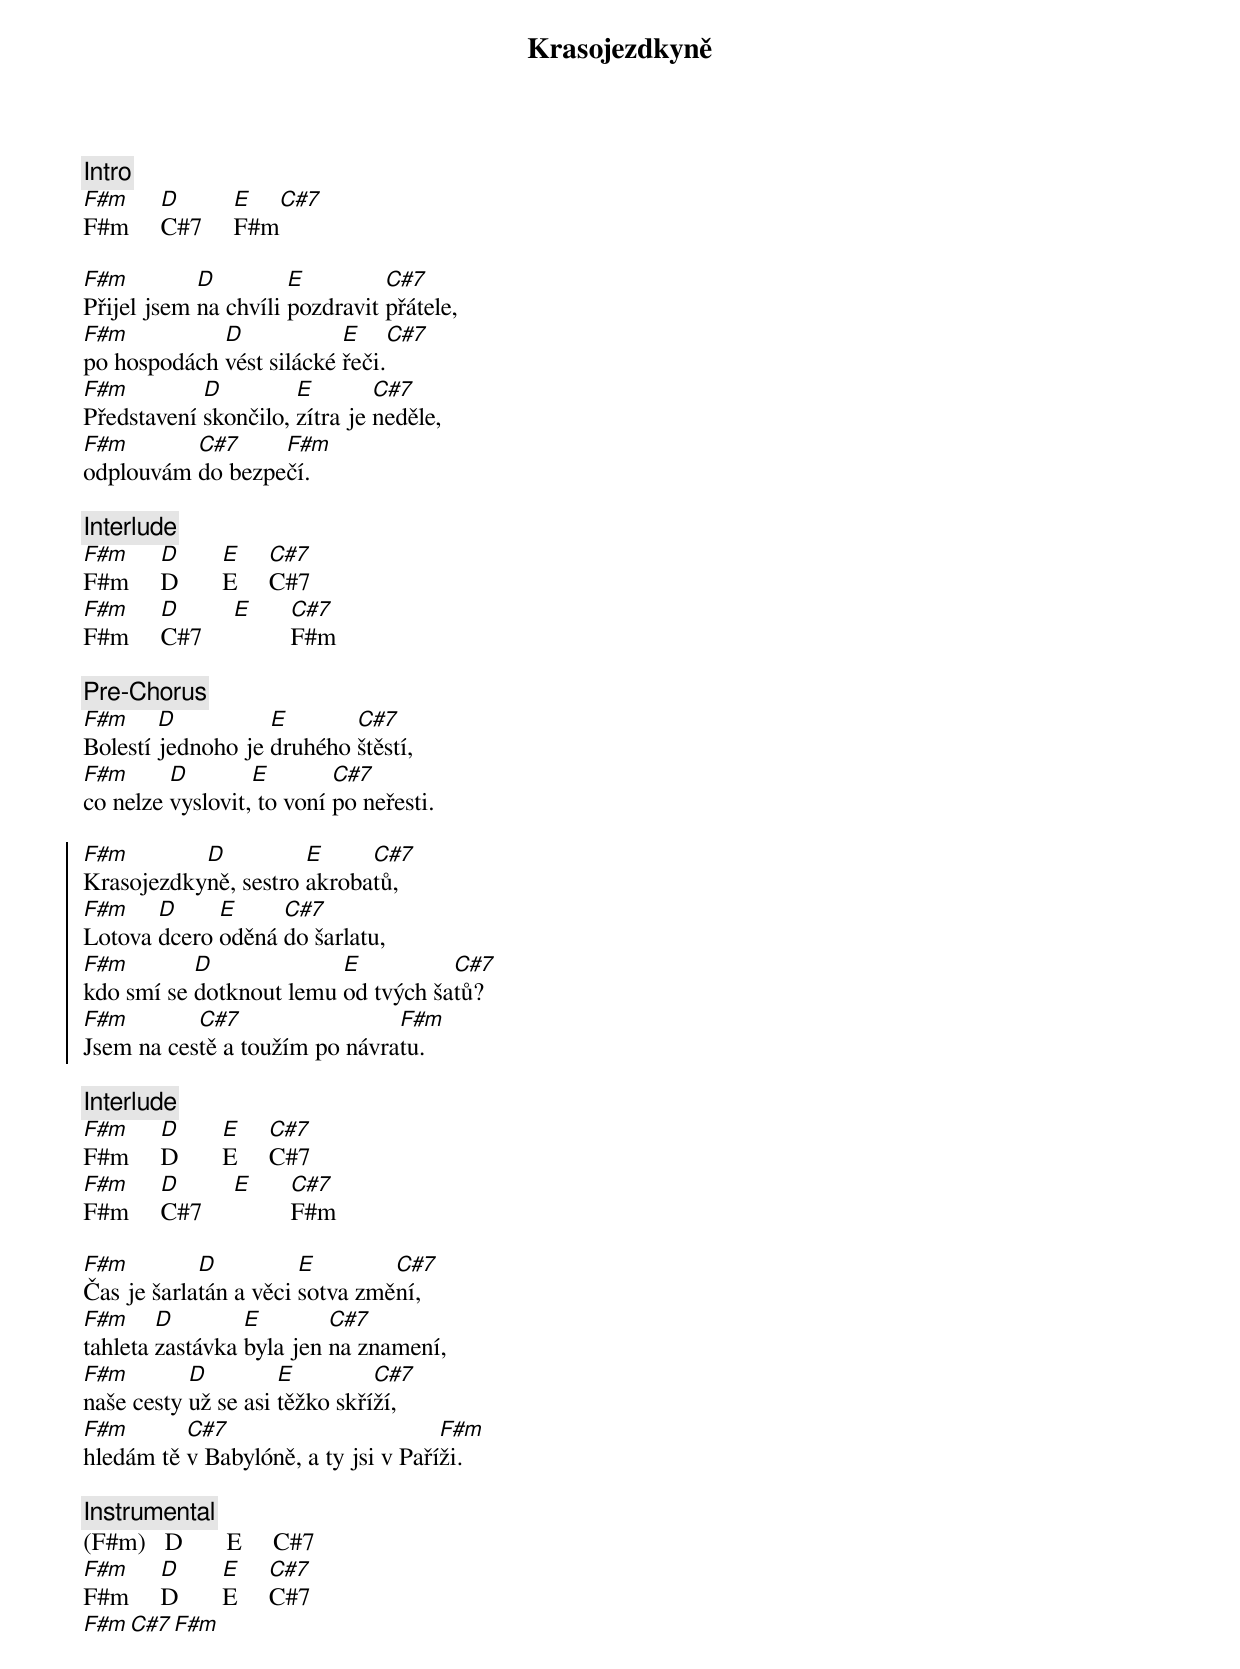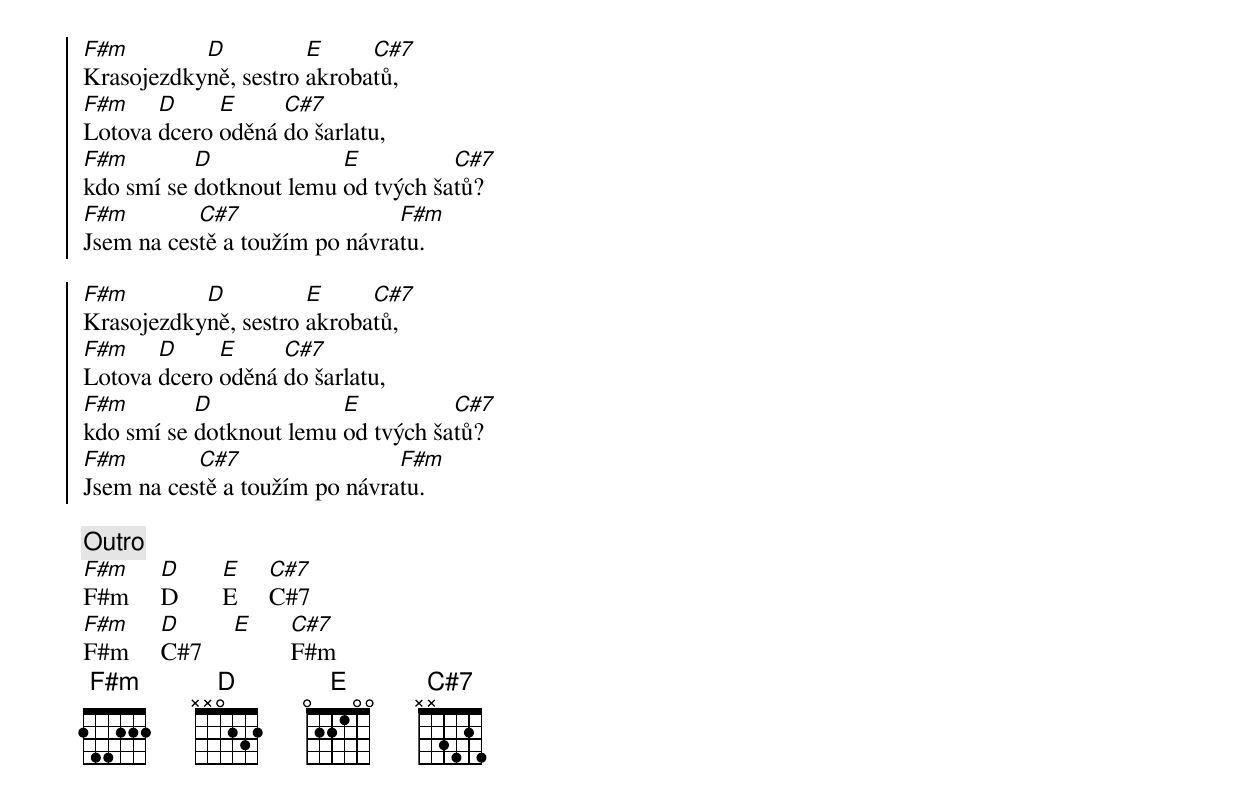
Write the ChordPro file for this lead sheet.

{title: Krasojezdkyně}
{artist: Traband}
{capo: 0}
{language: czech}
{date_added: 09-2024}
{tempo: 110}

{comment: Intro}
[F#m]F#m     [D]C#7     [E]F#m[C#7]

{start_of_verse}
[F#m]Přijel jsem [D]na chvíli [E]pozdravit [C#7]přátele,
[F#m]po hospodách [D]vést silácké [E]řeči.[C#7]
[F#m]Představení [D]skončilo, [E]zítra je [C#7]neděle,
[F#m]odplouvám [C#7]do bezpe[F#m]čí.
{end_of_verse}

{comment: Interlude}
[F#m]F#m     [D]D       [E]E     [C#7]C#7
[F#m]F#m     [D]C#7     [E]      [C#7]F#m

{comment: Pre-Chorus}
[F#m]Bolestí [D]jednoho je [E]druhého [C#7]štěstí,
[F#m]co nelze [D]vyslovit,[E] to voní [C#7]po neřesti.

{start_of_chorus}
[F#m]Krasojezdky[D]ně, sestro [E]akroba[C#7]tů,
[F#m]Lotova [D]dcero [E]oděná [C#7]do šarlatu,
[F#m]kdo smí se [D]dotknout lemu [E]od tvých ša[C#7]tů?
[F#m]Jsem na ces[C#7]tě a toužím po návra[F#m]tu.
{end_of_chorus}

{comment: Interlude}
[F#m]F#m     [D]D       [E]E     [C#7]C#7
[F#m]F#m     [D]C#7     [E]      [C#7]F#m

{start_of_verse}
[F#m]Čas je šarla[D]tán a věci [E]sotva změ[C#7]ní,
[F#m]tahleta [D]zastávka [E]byla jen [C#7]na znamení,
[F#m]naše cesty [D]už se asi [E]těžko skří[C#7]ží,
[F#m]hledám tě [C#7]v Babylóně, a ty jsi v Paří[F#m]ži.
{end_of_verse}

{comment: Instrumental}
(F#m)   D       E     C#7
[F#m]F#m     [D]D       [E]E     [C#7]C#7
[F#m][C#7][F#m]

{start_of_chorus}
[F#m]Krasojezdky[D]ně, sestro [E]akroba[C#7]tů,
[F#m]Lotova [D]dcero [E]oděná [C#7]do šarlatu,
[F#m]kdo smí se [D]dotknout lemu [E]od tvých ša[C#7]tů?
[F#m]Jsem na ces[C#7]tě a toužím po návra[F#m]tu.
{end_of_chorus}

{start_of_chorus}
[F#m]Krasojezdky[D]ně, sestro [E]akroba[C#7]tů,
[F#m]Lotova [D]dcero [E]oděná [C#7]do šarlatu,
[F#m]kdo smí se [D]dotknout lemu [E]od tvých ša[C#7]tů?
[F#m]Jsem na ces[C#7]tě a toužím po návra[F#m]tu.
{end_of_chorus}

{comment: Outro}
[F#m]F#m     [D]D       [E]E     [C#7]C#7
[F#m]F#m     [D]C#7     [E]      [C#7]F#m
